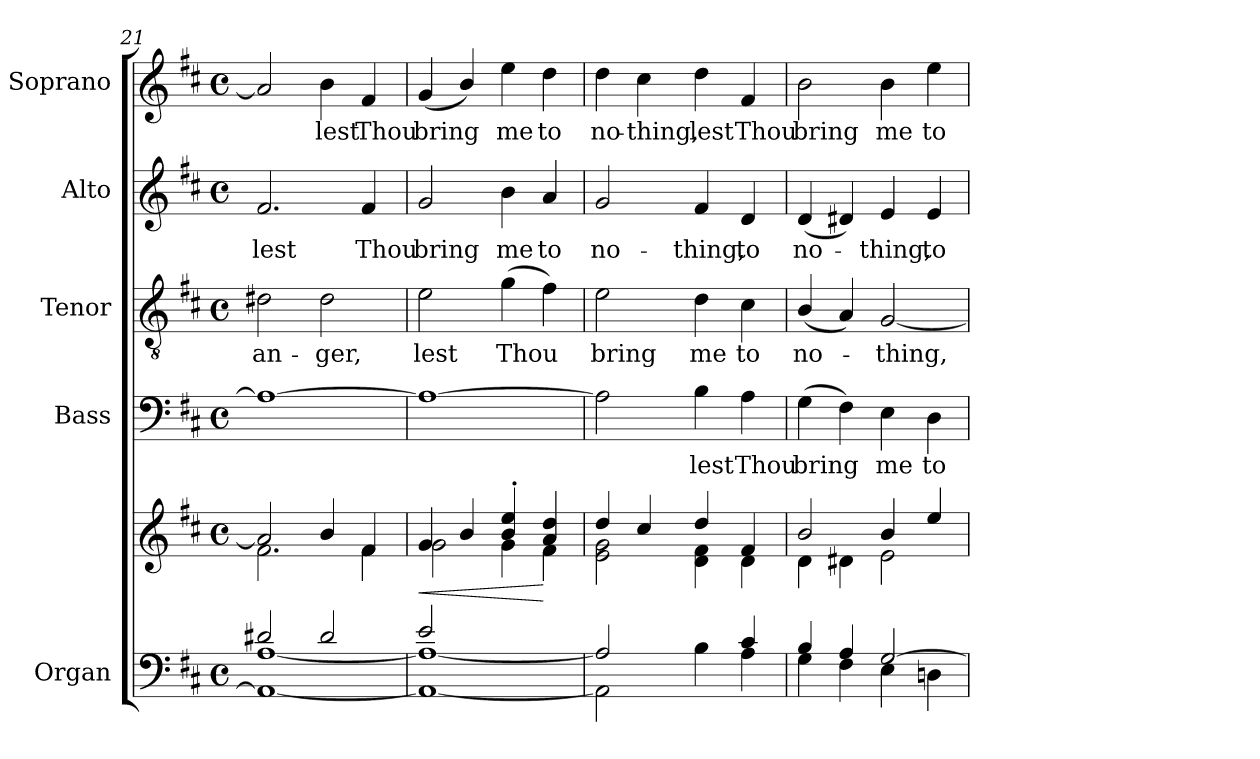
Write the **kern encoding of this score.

**kern	**kern	**dynam	**kern	**text	**kern	**text	**kern	**text	**kern	**text
*part5	*part5	*part5	*part4	*part4	*part3	*part3	*part2	*part2	*part1	*part1
*staff6	*staff5	*staff5/6	*staff4	*staff4	*staff3	*staff3	*staff2	*staff2	*staff1	*staff1
*I"Organ	*	*	*I"Bass	*	*I"Tenor	*	*I"Alto	*	*I"Soprano	*
*I'Org.	*	*	*I'B.	*	*I'T.	*	*I'A.	*	*I'S.	*
*clefF4	*clefG2	*	*clefF4	*	*clefGv2	*	*clefG2	*	*clefG2	*
*	*	*	*	*	*ITrd7c12	*	*	*	*	*
*k[f#c#]	*k[f#c#]	*	*k[f#c#]	*	*k[f#c#]	*	*k[f#c#]	*	*k[f#c#]	*
*D:	*D:	*	*D:	*	*D:	*	*D:	*	*D:	*
*M4/4	*M4/4	*	*M4/4	*	*M4/4	*	*M4/4	*	*M4/4	*
*met(c)	*met(c)	*	*met(c)	*	*met(c)	*	*met(c)	*	*met(c)	*
=21	=21	=21	=21	=21	=21	=21	=21	=21	=21	=21
*^	*^	*	*	*	*	*	*	*	*	*
!	!	!	!	!	!	!	!	!LO:LY:b:color=#000000	!	!	!	!
!	!	!	!	!	!	!	!	!	!	!LO:LY:b:color=#000000	!	!
2d#Xi/	1AAi_ [1Ai	2ai/]	2.f#i\	.	1Ai_	.	2D#Xi\	an-	2.f#i/	lest	2ai/]	.
!	!	!	!	!	!	!	!	!LO:LY:b:color=#000000	!	!	!	!
!	!	!	!	!	!	!	!	!	!	!	!	!LO:LY:b:color=#000000
2d#i/	.	4bi/	.	.	.	.	2D#i\	-ger,	.	.	4bi\	lest
!	!	!	!	!	!	!	!	!	!	!LO:LY:b:color=#000000	!	!
!	!	!	!	!	!	!	!	!	!	!	!	!LO:LY:b:color=#000000
.	.	4f#i/	4f#i\	.	.	.	.	.	4f#i/	Thou	4f#i/	Thou
!!LO:PB:g=z
=22	=22	=22	=22	=22	=22	=22	=22	=22	=22	=22	=22	=22
!	!	!	!	!LO:HP:b	!	!	!	!	!	!	!	!
!	!	!	!	!	!	!	!	!LO:LY:b:color=#000000	!	!	!	!
!	!	!	!	!	!	!	!	!	!	!LO:LY:b:color=#000000	!	!
!	!	!	!	!	!	!	!	!	!	!	!	!LO:LY:b:color=#000000
2ei/	1AAi_ 1Ai_	4gi/	2gi\	<	1Ai_	.	2Ei\	lest	2gi/	bring	(4gi/	bring
.	.	4bi/	.	.	.	.	.	.	.	.	4bi/)	.
!	!	!	!	!	!	!	!	!LO:LY:b:color=#000000	!	!	!	!
!	!	!	!	!	!	!	!	!	!	!LO:LY:b:color=#000000	!	!
!	!	!	!	!	!	!	!	!	!	!	!	!LO:LY:b:color=#000000
2ryy	.	4bi/' 4eei'	4gi\	.	.	.	(4Gi\	Thou	4bi\	me	4eei\	me
!	!	!	!	!	!	!	!	!	!	!LO:LY:b:color=#000000	!	!
!	!	!	!	!	!	!	!	!	!	!	!	!LO:LY:b:color=#000000
.	.	4ai/ 4ddi	4f#i\	[	.	.	4F#i\)	.	4ai/	to	4ddi\	to
=23	=23	=23	=23	=23	=23	=23	=23	=23	=23	=23	=23	=23
!	!	!	!	!	!	!	!	!LO:LY:b:color=#000000	!	!	!	!
!	!	!	!	!	!	!	!	!	!	!LO:LY:b:color=#000000	!	!
!	!	!	!	!	!	!	!	!	!	!	!	!LO:LY:b:color=#000000
2Ai/]	2AAi\]	4ddi/	2ei\ 2gi	.	2Ai\]	.	2Ei\	bring	2gi/	no-	4ddi\	no-
!	!	!	!	!	!	!	!	!	!	!	!	!LO:LY:b:color=#000000
.	.	4cc#i/	.	.	.	.	.	.	.	.	4cc#i\	-thing,
!	!	!	!	!	!	!LO:LY:b:color=#000000	!	!	!	!	!	!
!	!	!	!	!	!	!	!	!LO:LY:b:color=#000000	!	!	!	!
!	!	!	!	!	!	!	!	!	!	!LO:LY:b:color=#000000	!	!
!	!	!	!	!	!	!	!	!	!	!	!	!LO:LY:b:color=#000000
4ryy	4Bi\	4ddi/	4di\ 4f#i	.	4Bi\	lest	4Di\	me	4f#i/	-thing,	4ddi\	lest
!	!	!	!	!	!	!LO:LY:b:color=#000000	!	!	!	!	!	!
!	!	!	!	!	!	!	!	!LO:LY:b:color=#000000	!	!	!	!
!	!	!	!	!	!	!	!	!	!	!LO:LY:b:color=#000000	!	!
!	!	!	!	!	!	!	!	!	!	!	!	!LO:LY:b:color=#000000
4c#i/	4Ai\	4f#i/	4di\	.	4Ai\	Thou	4C#i\	to	4di/	to	4f#i/	Thou
=24	=24	=24	=24	=24	=24	=24	=24	=24	=24	=24	=24	=24
!	!	!	!	!	!	!LO:LY:b:color=#000000	!	!	!	!	!	!
!	!	!	!	!	!	!	!	!LO:LY:b:color=#000000	!	!	!	!
!	!	!	!	!	!	!	!	!	!	!LO:LY:b:color=#000000	!	!
!	!	!	!	!	!	!	!	!	!	!	!	!LO:LY:b:color=#000000
4Bi/	4Gi\	2bi/	4di\	.	(4Gi\	bring	(4BBi/	no-	(4di/	no-	2bi\	bring
4Ai/	4F#i\	.	4d#Xi\	.	4F#i\)	.	4AAi/)	.	4d#Xi/)	.	.	.
!	!	!	!	!	!	!LO:LY:b:color=#000000	!	!	!	!	!	!
!	!	!	!	!	!	!	!	!LO:LY:b:color=#000000	!	!	!	!
!	!	!	!	!	!	!	!	!	!	!LO:LY:b:color=#000000	!	!
!	!	!	!	!	!	!	!	!	!	!	!	!LO:LY:b:color=#000000
[2Gi/	4Ei\	4bi/	2ei\	.	4Ei\	me	[2GGi/	-thing,	4ei/	-thing,	4bi\	me
!	!	!	!	!	!	!LO:LY:b:color=#000000	!	!	!	!	!	!
!	!	!	!	!	!	!	!	!	!	!LO:LY:b:color=#000000	!	!
!	!	!	!	!	!	!	!	!	!	!	!	!LO:LY:b:color=#000000
.	4Dni\	4eei/	.	.	4Di\	to	.	.	4ei/	to	4eei\	to
*v	*v	*	*	*	*	*	*	*	*	*	*	*
*	*v	*v	*	*	*	*	*	*	*	*	*
=	=	=	=	=	=	=	=	=	=	=
*-	*-	*-	*-	*-	*-	*-	*-	*-	*-	*-
